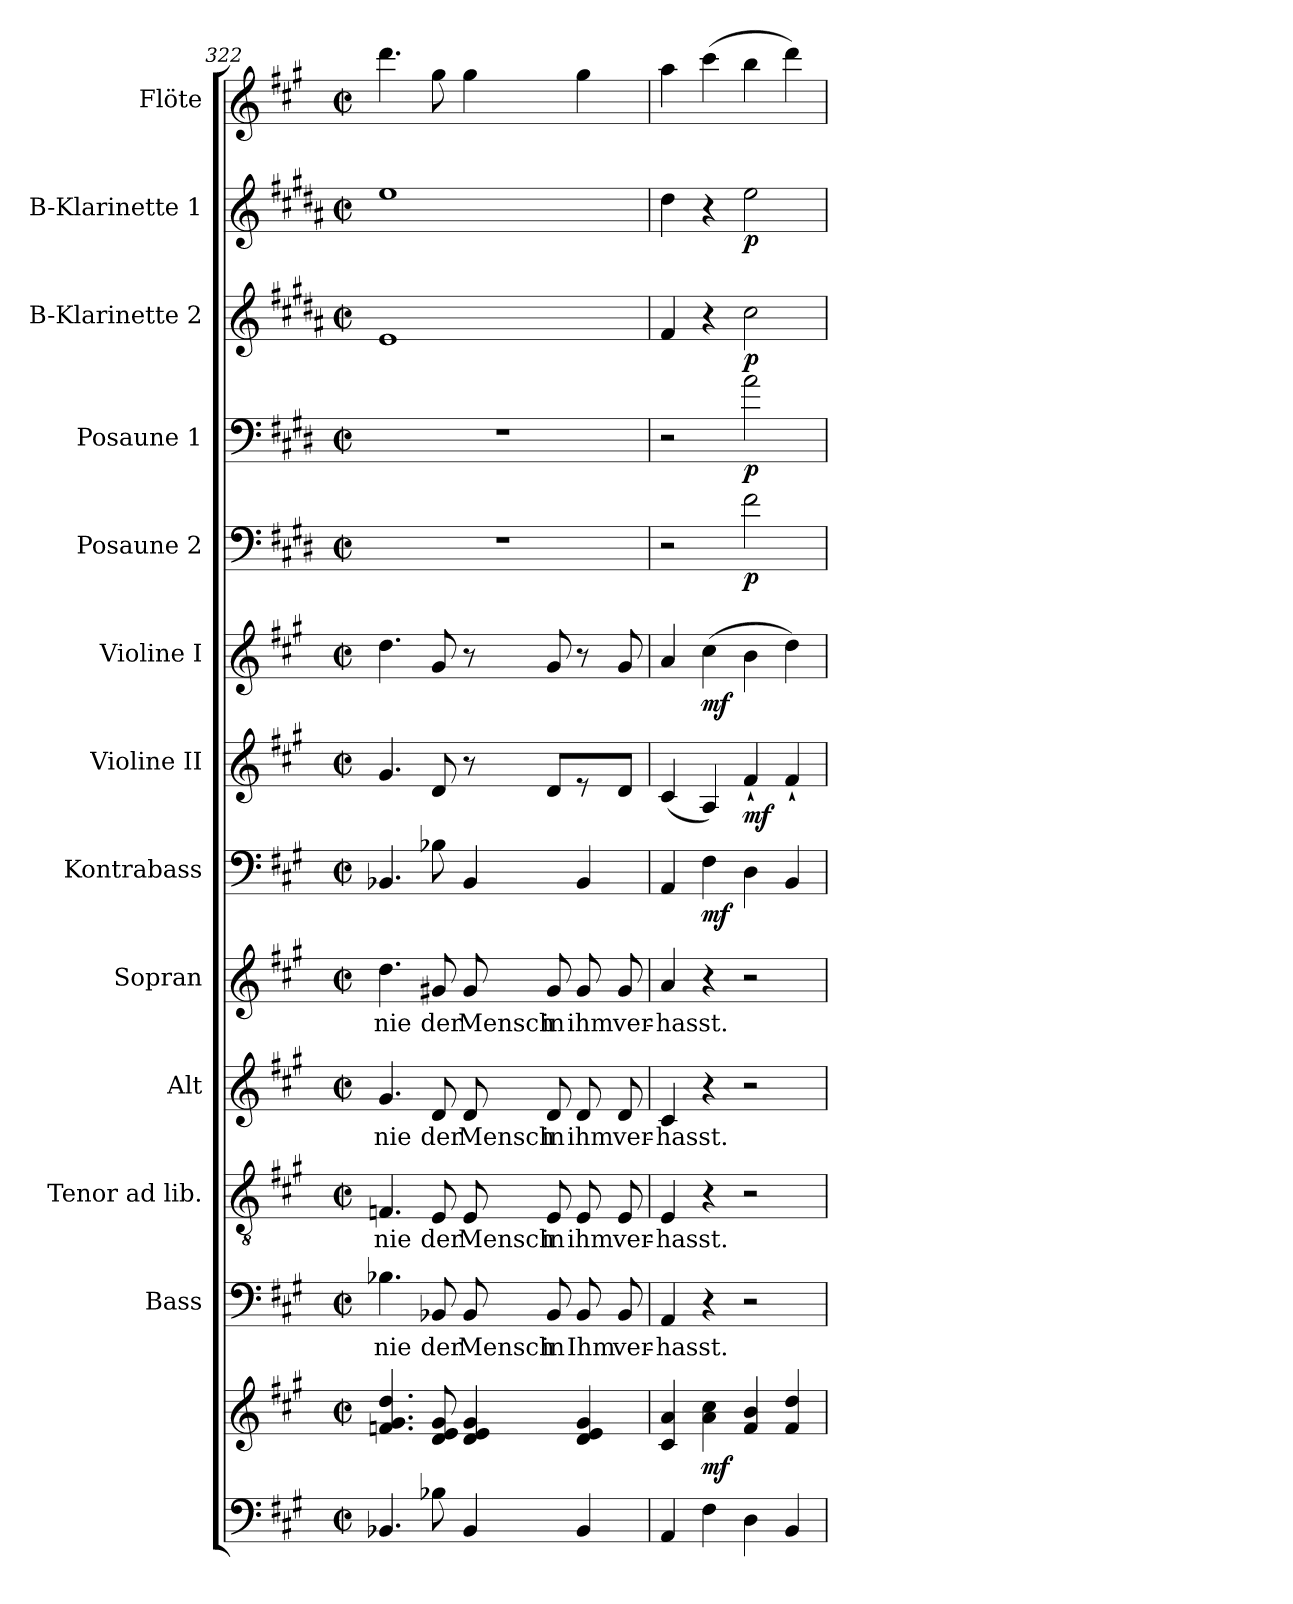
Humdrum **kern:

**kern	**kern	**dynam	**kern	**text	**kern	**text	**kern	**text	**kern	**text	**kern	**dynam	**kern	**dynam	**kern	**dynam	**kern	**dynam	**kern	**dynam	**kern	**dynam	**kern	**dynam	**kern
*part13	*part13	*part13	*part12	*part12	*part11	*part11	*part10	*part10	*part9	*part9	*part8	*part8	*part7	*part7	*part6	*part6	*part5	*part5	*part4	*part4	*part3	*part3	*part2	*part2	*part1
*staff14	*staff13	*staff13/14	*staff12	*staff12	*staff11	*staff11	*staff10	*staff10	*staff9	*staff9	*staff8	*staff8	*staff7	*staff7	*staff6	*staff6	*staff5	*staff5	*staff4	*staff4	*staff3	*staff3	*staff2	*staff2	*staff1
*	*	*	*I"Bass	*	*I"Tenor ad lib.	*	*I"Alt	*	*I"Sopran	*	*I"Kontrabass	*	*I"Violine II	*	*I"Violine I	*	*I"Posaune 2	*	*I"Posaune 1	*	*I"B-Klarinette 2	*	*I"B-Klarinette 1	*	*I"Flöte
*	*	*	*I'B.	*	*I'T.	*	*I'A.	*	*I'S.	*	*I'Kb.	*	*I'Vl. II	*	*I'Vl. I	*	*I'Pos 2	*	*I'Pos. 1	*	*I'B Kl. 2	*	*I'B Kl. 1	*	*I'Fl.
*clefF4	*clefG2	*	*clefF4	*	*clefGv2	*	*clefG2	*	*clefG2	*	*clefF4	*	*clefG2	*	*clefG2	*	*clefF4	*	*clefF4	*	*clefG2	*	*clefG2	*	*clefG2
*	*	*	*	*	*	*	*	*	*	*	*ITrd7c12	*	*	*	*	*	*ITrd4c7	*	*ITrd4c7	*	*ITrd1c2	*	*ITrd1c2	*	*
*k[f#c#g#]	*k[f#c#g#]	*	*k[f#c#g#]	*	*k[f#c#g#]	*	*k[f#c#g#]	*	*k[f#c#g#]	*	*k[f#c#g#]	*	*k[f#c#g#]	*	*k[f#c#g#]	*	*k[f#c#g#]	*	*k[f#c#g#]	*	*k[f#c#g#]	*	*k[f#c#g#]	*	*k[f#c#g#]
*A:	*A:	*	*A:	*	*A:	*	*A:	*	*A:	*	*A:	*	*A:	*	*A:	*	*A:	*	*A:	*	*A:	*	*A:	*	*A:
*M2/2	*M2/2	*	*M2/2	*	*M2/2	*	*M2/2	*	*M2/2	*	*M2/2	*	*M2/2	*	*M2/2	*	*M2/2	*	*M2/2	*	*M2/2	*	*M2/2	*	*M2/2
*met(c|)	*met(c|)	*	*met(c|)	*	*met(c|)	*	*met(c|)	*	*met(c|)	*	*met(c|)	*	*met(c|)	*	*met(c|)	*	*met(c|)	*	*met(c|)	*	*met(c|)	*	*met(c|)	*	*met(c|)
=322	=322	=322	=322	=322	=322	=322	=322	=322	=322	=322	=322	=322	=322	=322	=322	=322	=322	=322	=322	=322	=322	=322	=322	=322	=322
!	!	!	!	!LO:LY:b	!	!LO:LY:b	!	!LO:LY:b	!	!LO:LY:b	!	!	!	!	!	!	!	!	!	!	!	!	!	!	!
4.BB-X/	4.fn/ 4.g#/ 4.dd/	.	4.B-X\	nie	4.Fn/	nie	4.g#/	nie	4.dd\	nie	4.BBB-X/	.	4.g#/	.	4.dd\	.	1r	.	1r	.	1d	.	1dd	.	4.ddd\
!	!	!	!	!LO:LY:b	!	!LO:LY:b	!	!LO:LY:b	!	!LO:LY:b	!	!	!	!	!	!	!	!	!	!	!	!	!	!	!
8B-X\	8d/ 8e/ 8g#/	.	8BB-X/	der	8E/	der	8d/	der	8g#X/	der	8BB-X\	.	8d/	.	8g#/	.	.	.	.	.	.	.	.	.	8gg#\
!	!	!	!	!LO:LY:b	!	!LO:LY:b	!	!LO:LY:b	!	!LO:LY:b	!	!	!	!	!	!	!	!	!	!	!	!	!	!	!
4BB-/	4d/ 4e/ 4g#/	.	8BB-/	Mensch	8E/	Mensch	8d/	Mensch	8g#/	Mensch	4BBB-/	.	8r	.	8r	.	.	.	.	.	.	.	.	.	4gg#\
!	!	!	!	!LO:LY:b	!	!LO:LY:b	!	!LO:LY:b	!	!LO:LY:b	!	!	!	!	!	!	!	!	!	!	!	!	!	!	!
.	.	.	8BB-/	in	8E/	in	8d/	in	8g#/	in	.	.	8d/L	.	8g#/	.	.	.	.	.	.	.	.	.	.
!	!	!	!	!LO:LY:b	!	!LO:LY:b	!	!LO:LY:b	!	!LO:LY:b	!	!	!	!	!	!	!	!	!	!	!	!	!	!	!
4BB-/	4d/ 4e/ 4g#/	.	8BB-/	Ihm	8E/	ihm	8d/	ihm	8g#/	ihm	4BBB-/	.	8r	.	8r	.	.	.	.	.	.	.	.	.	4gg#\
!	!	!	!	!LO:LY:b	!	!LO:LY:b	!	!LO:LY:b	!	!LO:LY:b	!	!	!	!	!	!	!	!	!	!	!	!	!	!	!
.	.	.	8BB-/	ver-	8E/	ver-	8d/	ver-	8g#/	ver-	.	.	8d/J	.	8g#/	.	.	.	.	.	.	.	.	.	.
=323	=323	=323	=323	=323	=323	=323	=323	=323	=323	=323	=323	=323	=323	=323	=323	=323	=323	=323	=323	=323	=323	=323	=323	=323	=323
!	!	!	!	!LO:LY:b	!	!LO:LY:b	!	!LO:LY:b	!	!LO:LY:b	!	!	!	!	!	!	!	!	!	!	!	!	!	!	!
4AA/	4c#/ 4a/	.	4AA/	-hasst.	4E/	-hasst.	4c#/	-hasst.	4a/	-hasst.	4AAA/	.	(<4c#/	.	4a/	.	2r	.	2r	.	4e/	.	4cc#\	.	4aa\
!	!	!LO:DY:b	!	!	!	!	!	!	!	!	!	!LO:DY:b	!	!	!	!LO:DY:b	!	!	!	!	!	!	!	!	!
4F#\	4a\ 4cc#\	mf	4r	.	4r	.	4r	.	4r	.	4FF#\	mf	4A/)	.	(>4cc#\	mf	.	.	.	.	4r	.	4r	.	(>4ccc#\
!	!	!	!	!	!	!	!	!	!	!	!	!	!	!LO:DY:b	!	!	!	!LO:DY:b	!	!LO:DY:b	!	!LO:DY:b	!	!LO:DY:b	!
4D\	4f#/ 4b/	.	2r	.	2r	.	2r	.	2r	.	4DD\	.	4f#`</	mf	4b\	.	2B\	p	2d\	p	2b\	p	2dd\	p	4bb\
4BB/	4f#/ 4dd/	.	.	.	.	.	.	.	.	.	4BBB/	.	4f#`</	.	4dd\)	.	.	.	.	.	.	.	.	.	4ddd\)
=	=	=	=	=	=	=	=	=	=	=	=	=	=	=	=	=	=	=	=	=	=	=	=	=	=
*-	*-	*-	*-	*-	*-	*-	*-	*-	*-	*-	*-	*-	*-	*-	*-	*-	*-	*-	*-	*-	*-	*-	*-	*-	*-
